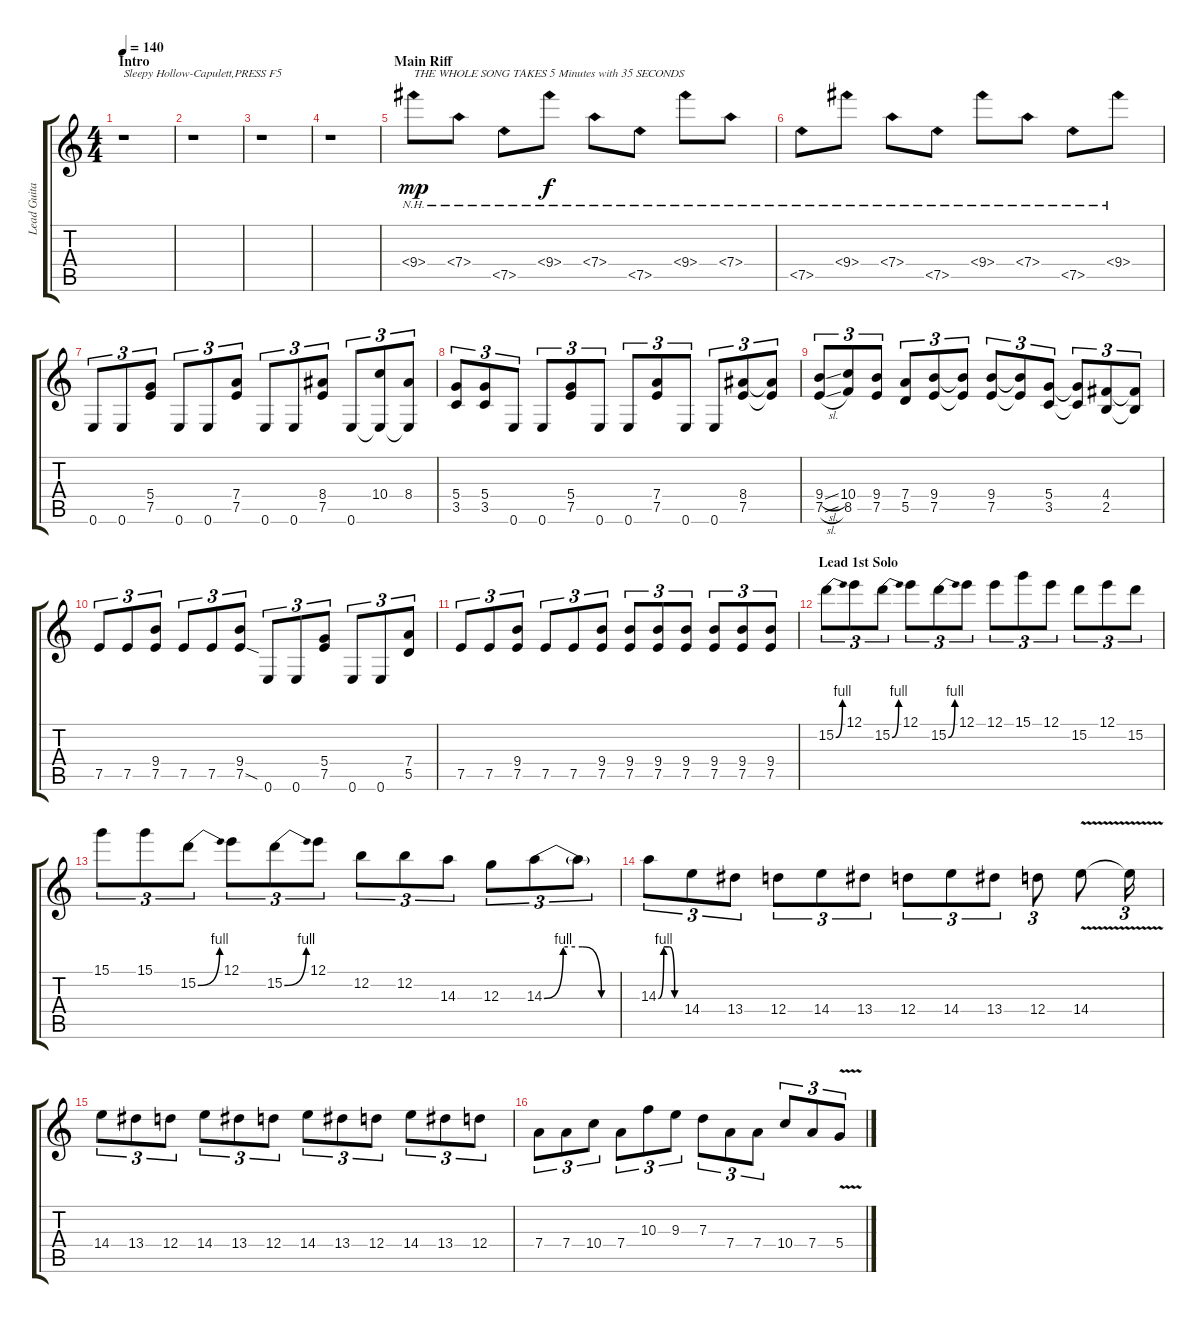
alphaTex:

\track ("Lead Guitar" "Lead Guita") {instrument distortionguitar}
\staff {score tabs}
\tuning (E4 B3 G3 D3 A2 E2) {hide}
\ts (4 4)
\section ("" "Intro")
\tempo 140
\clef g2
\ks c
r.1{txt "Sleepy Hollow-Capulett,PRESS F5" dy mp instrument distortionguitar} |
r.1 |
r.1 |
r.1 |
\section ("" "Main Riff")
9.4{nh}.8{txt "THE WHOLE SONG TAKES 5 Minutes with 35 SECONDS" volume 0 instrument electricguitarclean} 7.4{nh}.8 7.5{nh}.8 9.4{nh}.8{dy f} 7.4{nh}.8 7.5{nh}.8 9.4{nh}.8 7.4{nh}.8 |
7.5{nh}.8 9.4{nh}.8 7.4{nh}.8 7.5{nh}.8 9.4{nh}.8 7.4{nh}.8 7.5{nh}.8 9.4{nh}.8 |
0.6.8{tu (3 2) volume 16 instrument distortionguitar} 0.6.8{tu (3 2)} (5.4 7.5).8{tu (3 2)} 0.6.8{tu (3 2)} 0.6.8{tu (3 2)} (7.4 7.5).8{tu (3 2)} 0.6.8{tu (3 2)} 0.6.8{tu (3 2)} (8.4 7.5).8{tu (3 2)} 0.6.8{tu (3 2)} (10.4 0.6{t}).8{tu (3 2)} (8.4 0.6{t}).8{tu (3 2)} |
(5.4 3.5).8{tu (3 2)} (5.4 3.5).8{tu (3 2)} 0.6.8{tu (3 2)} 0.6.8{tu (3 2)} (5.4 7.5).8{tu (3 2)} 0.6.8{tu (3 2)} 0.6.8{tu (3 2)} (7.4 7.5).8{tu (3 2)} 0.6.8{tu (3 2)} 0.6.8{tu (3 2)} (8.4 7.5).8{tu (3 2)} (8.4{t} 7.5{t}).8{tu (3 2)} |
(9.4{sl} 7.5{sl}).8{tu (3 2)} (10.4 8.5).8{tu (3 2)} (9.4 7.5).8{tu (3 2)} (7.4 5.5).8{tu (3 2)} (9.4 7.5).8{tu (3 2)} (9.4{t} 7.5{t}).8{tu (3 2)} (9.4 7.5).8{tu (3 2)} (9.4{t} 7.5{t}).8{tu (3 2)} (5.4 3.5).8{tu (3 2)} (5.4{t} 3.5{t}).8{tu (3 2)} (4.4 2.5).8{tu (3 2)} (4.4{t} 2.5{t}).8{tu (3 2)} |
7.5.8{tu (3 2)} 7.5.8{tu (3 2)} (9.4 7.5).8{tu (3 2)} 7.5.8{tu (3 2)} 7.5.8{tu (3 2)} (9.4 7.5{sod}).8{tu (3 2)} 0.6.8{tu (3 2)} 0.6.8{tu (3 2)} (5.4 7.5).8{tu (3 2)} 0.6.8{tu (3 2)} 0.6.8{tu (3 2)} (7.4 5.5).8{tu (3 2)} |
7.5.8{tu (3 2)} 7.5.8{tu (3 2)} (9.4 7.5).8{tu (3 2)} 7.5.8{tu (3 2)} 7.5.8{tu (3 2)} (9.4 7.5).8{tu (3 2)} (9.4 7.5).8{tu (3 2)} (9.4 7.5).8{tu (3 2)} (9.4 7.5).8{tu (3 2)} (9.4 7.5).8{tu (3 2)} (9.4 7.5).8{tu (3 2)} (9.4 7.5).8{tu (3 2)} |
\section ("" "Lead 1st Solo")
15.2{be (bend 0 0 60 4)}.8{tu (3 2)} 12.1.8{tu (3 2)} 15.2{be (bend 0 0 60 4)}.8{tu (3 2)} 12.1.8{tu (3 2)} 15.2{be (bend 0 0 60 4)}.8{tu (3 2)} 12.1.8{tu (3 2)} 12.1.8{tu (3 2)} 15.1.8{tu (3 2)} 12.1.8{tu (3 2)} 15.2.8{tu (3 2)} 12.1.8{tu (3 2)} 15.2.8{tu (3 2)} |
15.1.8{tu (3 2)} 15.1.8{tu (3 2)} 15.2{be (bend 0 0 60 4)}.8{tu (3 2)} 12.1.8{tu (3 2)} 15.2{be (bend 0 0 60 4)}.8{tu (3 2)} 12.1.8{tu (3 2)} 12.2.8{tu (3 2)} 12.2.8{tu (3 2)} 14.3.8{tu (3 2)} 12.3.8{tu (3 2)} 14.3{be (custom 0 0 15 4 30 4 45 0 60 0)}.8{tu (3 2)} 14.3{t}.8{tu (3 2)} |
14.3{be (custom 0 0 15 4 30 4 45 0 60 0)}.8{tu (3 2)} 14.4.8{tu (3 2)} 13.4.8{tu (3 2)} 12.4.8{tu (3 2)} 14.4.8{tu (3 2)} 13.4.8{tu (3 2)} 12.4.8{tu (3 2)} 14.4.8{tu (3 2)} 13.4.8{tu (3 2)} 12.4.8{tu (3 2)} 14.4{v}.8 14.4{t}.16{tu (3 2)} |
14.4.8{tu (3 2)} 13.4.8{tu (3 2)} 12.4.8{tu (3 2)} 14.4.8{tu (3 2)} 13.4.8{tu (3 2)} 12.4.8{tu (3 2)} 14.4.8{tu (3 2)} 13.4.8{tu (3 2)} 12.4.8{tu (3 2)} 14.4.8{tu (3 2)} 13.4.8{tu (3 2)} 12.4.8{tu (3 2)} |
7.4.8{tu (3 2)} 7.4.8{tu (3 2)} 10.4.8{tu (3 2)} 7.4.8{tu (3 2)} 10.3.8{tu (3 2)} 9.3.8{tu (3 2)} 7.3.8{tu (3 2)} 7.4.8{tu (3 2)} 7.4.8{tu (3 2)} 10.4.8{tu (3 2)} 7.4.8{tu (3 2)} 5.4{v}.8{tu (3 2)}
